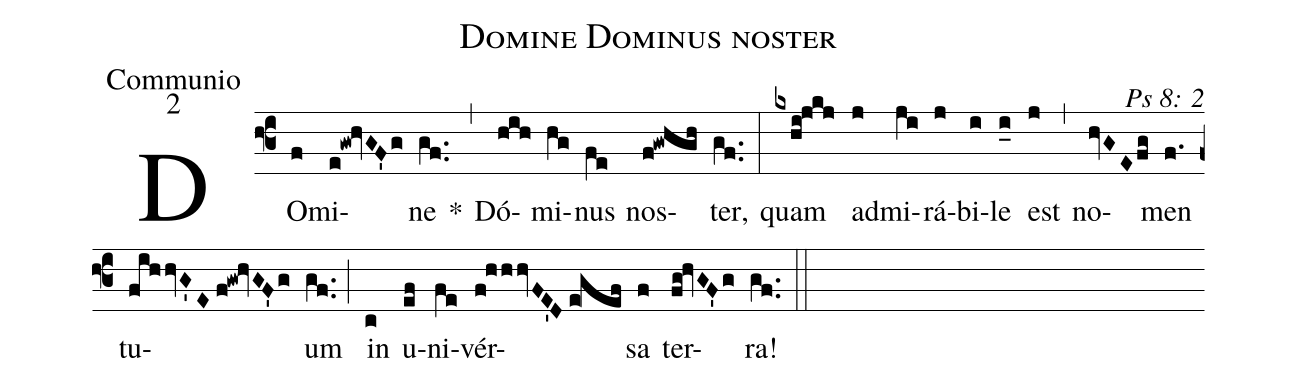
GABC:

name: Domine Dominus noster;
office-part: Communio;
mode: 2;
commentary: Ps 8: 2;
%%
(f3) DO(f)mi(e!gw!hvGF'g)ne(gf..) *(,) Dó(hih)mi(hg)nus(fe) nos(f!gwhgh)ter,(gf..) (:)
quam(kxhi!jkj) ad(j)mi(ji)rá(j)bi(i)le(i_0) est(j) (,) no(hvGEfg)men(f.) tu(fihhvG'E//f!gw!hvGF'g)um(gf..) (;) in(c) u(ef)ni(fe)vér(f!hhhvFE'D//e!gef)sa(f) ter(fg!hvGF'g)ra!(gf..) (::)
